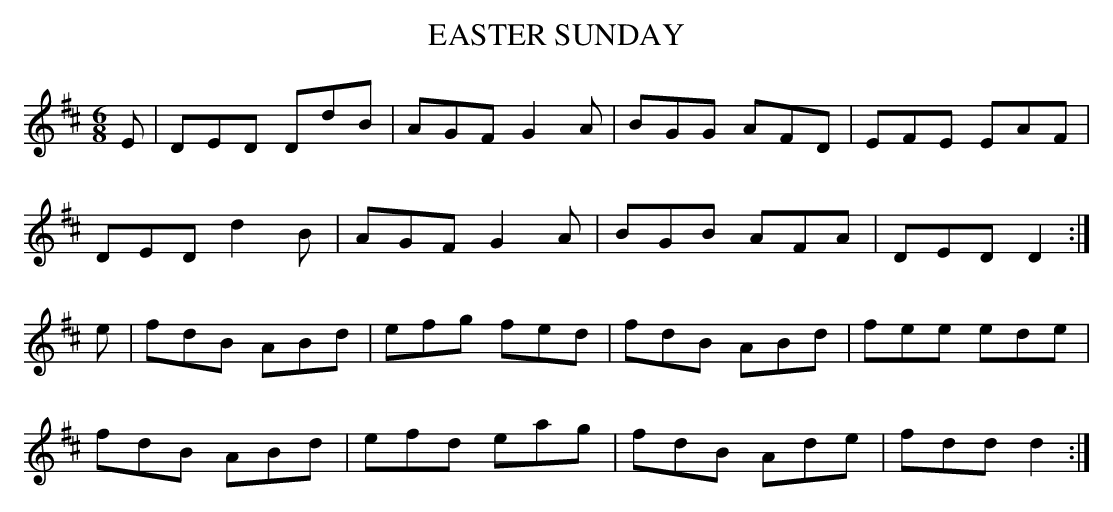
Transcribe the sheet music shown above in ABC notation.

X:1
T:EASTER SUNDAY
M:6/8
L:1/8
K:D
E|DED DdB|AGF G2A|BGG AFD|EFE EAF|
DED d2B|AGF G2A|BGB AFA|DED D2 :|
e|fdB ABd|efg fed|fdB ABd|fee ede|
fdB ABd|efd eag|fdB Ade|fdd d2 :|
